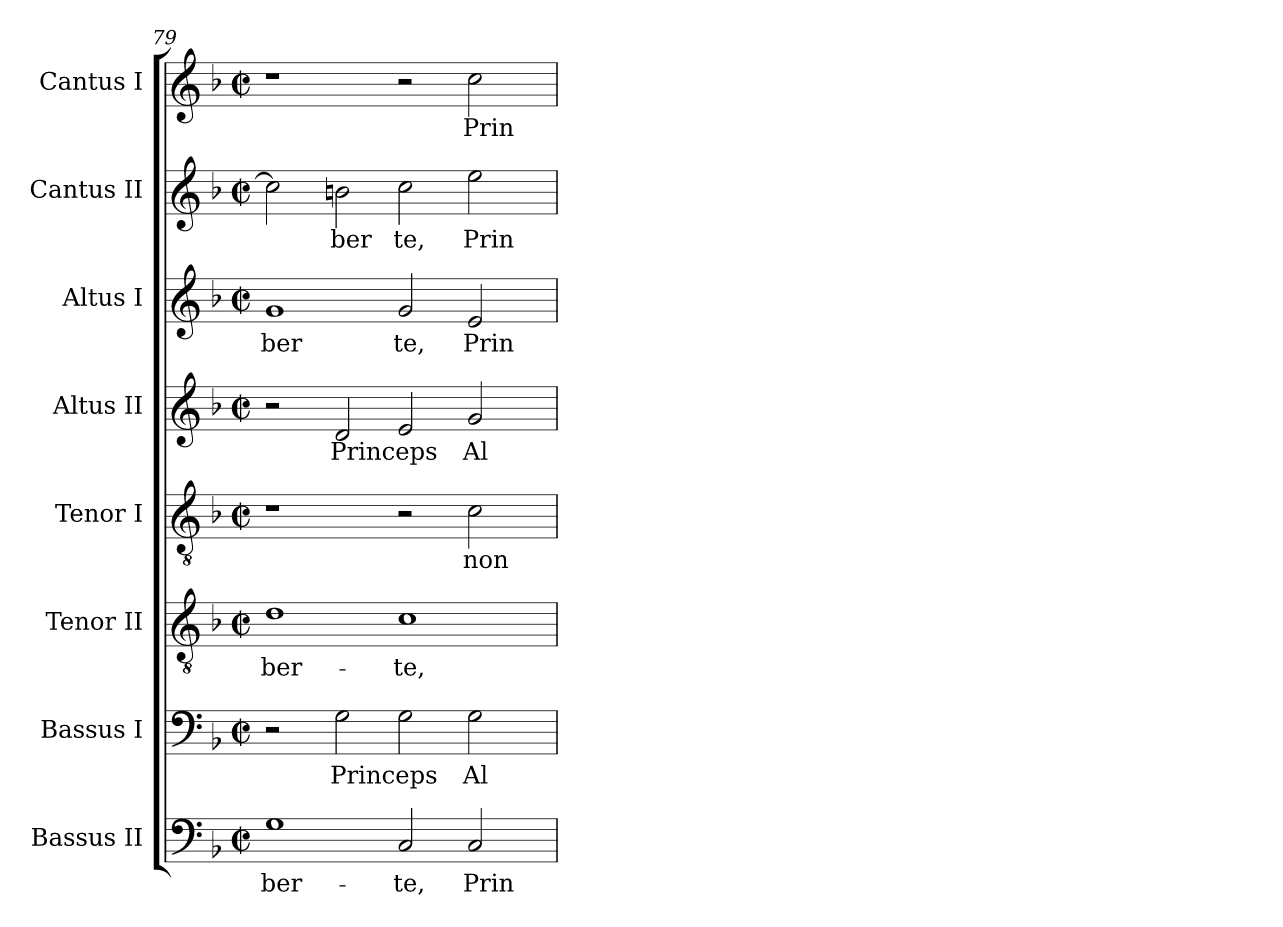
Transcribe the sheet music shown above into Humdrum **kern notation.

**kern	**text	**kern	**text	**kern	**text	**kern	**text	**kern	**text	**kern	**text	**kern	**text	**kern	**text
*part8	*part8	*part7	*part7	*part6	*part6	*part5	*part5	*part4	*part4	*part3	*part3	*part2	*part2	*part1	*part1
*staff8	*staff8	*staff7	*staff7	*staff6	*staff6	*staff5	*staff5	*staff4	*staff4	*staff3	*staff3	*staff2	*staff2	*staff1	*staff1
*I"Bassus II	*	*I"Bassus I	*	*I"Tenor II	*	*I"Tenor I	*	*I"Altus II	*	*I"Altus I	*	*I"Cantus II	*	*I"Cantus I	*
*I'B II	*	*I'B I	*	*I'T II	*	*I'T I	*	*I'A II	*	*I'A I	*	*	*	*	*
!!LO:PB:g=z
*clefF4	*	*clefF4	*	*clefGv2	*	*clefGv2	*	*clefG2	*	*clefG2	*	*clefG2	*	*clefG2	*
*k[b-]	*	*k[b-]	*	*k[b-]	*	*k[b-]	*	*k[b-]	*	*k[b-]	*	*k[b-]	*	*k[b-]	*
*F:	*	*F:	*	*F:	*	*F:	*	*F:	*	*F:	*	*F:	*	*F:	*
*M2/2	*	*M2/2	*	*M2/2	*	*M2/2	*	*M2/2	*	*M2/2	*	*M2/2	*	*M2/2	*
*met(c|)	*	*met(c|)	*	*met(c|)	*	*met(c|)	*	*met(c|)	*	*met(c|)	*	*met(c|)	*	*met(c|)	*
=79	=79	=79	=79	=79	=79	=79	=79	=79	=79	=79	=79	=79	=79	=79	=79
!	!LO:LY:b:cj	!	!	!	!LO:LY:b:cj	!	!	!	!	!	!LO:LY:b:cj	!	!	!	!
*	*	*	*	*	*	*	*	*	*	*	*	*^	*	*	*
1G	ber-	2r	.	1d	ber-	1r	.	2r	.	1g	-ber	2cc\]	64ryy	.	1r	.
.	.	.	.	.	.	.	.	.	.	.	.	.	1ryy	.	.	.
!	!	!	!LO:LY:b:cj	!	!	!	!	!	!LO:LY:b:cj	!	!	!	!	!LO:LY:b:cj	!	!
.	.	2G\	Princeps	.	.	.	.	2d/	Princeps	.	.	2b\	.	ber	.	.
!	!LO:LY:b:cj	!	!	!	!LO:LY:b:cj	!	!	!	!	!	!LO:LY:b:cj	!	!	!LO:LY:b:cj	!	!
2C/	-te,	2G\	.	1c	-te,	2r	.	2e/	.	2g/	te,	2cc\	.	te,	2r	.
.	.	.	.	.	.	.	.	.	.	.	.	.	2ryy	.	.	.
!	!LO:LY:b:cj	!	!LO:LY:b:cj	!	!	!	!LO:LY:b:cj	!	!LO:LY:b:cj	!	!LO:LY:b:cj	!	!	!LO:LY:b:cj	!	!LO:LY:b:cj
2C/	Prin-	2G\	Al	.	.	2c\	non	2g/	Al-	2e/	Prin	2ee\	.	Prin	2cc\	Prin
.	.	.	.	.	.	.	.	.	.	.	.	.	4ryy	.	.	.
.	.	.	.	.	.	.	.	.	.	.	.	.	8...ryy	.	.	.
*	*	*	*	*	*	*	*	*	*	*	*	*v	*v	*	*	*
=	=	=	=	=	=	=	=	=	=	=	=	=	=	=	=
*-	*-	*-	*-	*-	*-	*-	*-	*-	*-	*-	*-	*-	*-	*-	*-
